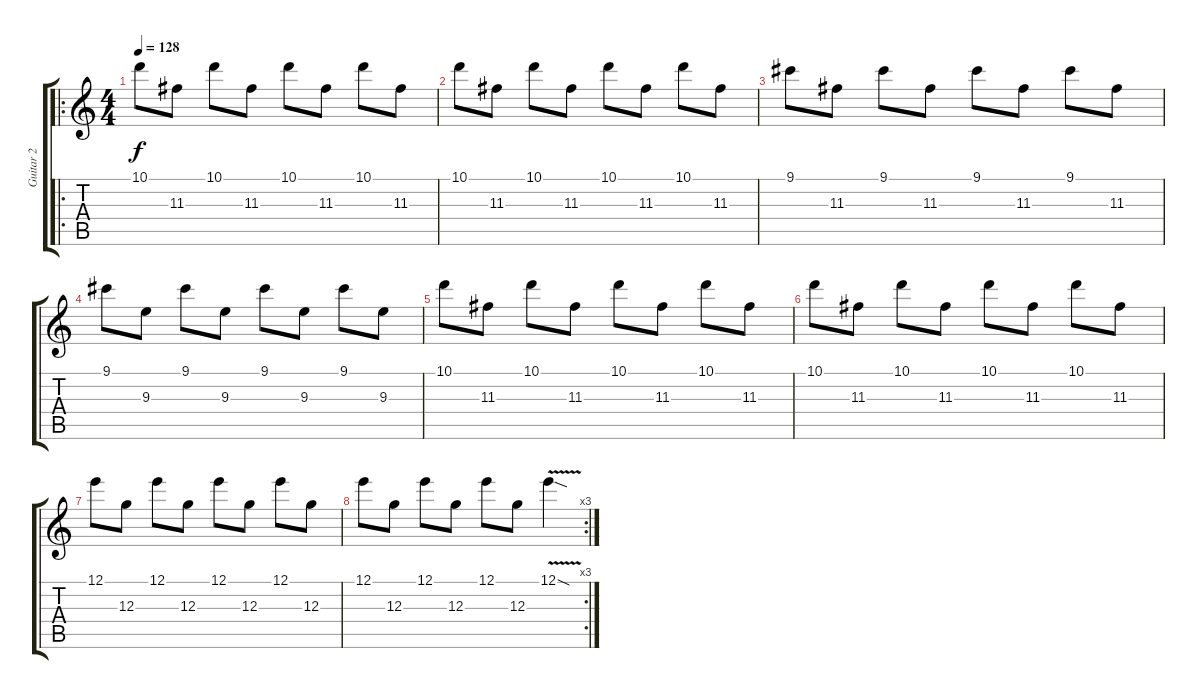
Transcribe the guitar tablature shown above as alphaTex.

\track ("Guitar 2" "Guitar 2") {instrument acousticguitarsteel}
\staff {score tabs}
\tuning (E4 B3 G3 D3 A2 E2) {hide}
\ro
\ts (4 4)
\tempo 128
\clef g2
\ks c
10.1.8{dy f} 11.3.8 10.1.8 11.3.8 10.1.8 11.3.8 10.1.8 11.3.8 |
10.1.8 11.3.8 10.1.8 11.3.8 10.1.8 11.3.8 10.1.8 11.3.8 |
9.1.8 11.3.8 9.1.8 11.3.8 9.1.8 11.3.8 9.1.8 11.3.8 |
9.1.8 9.3.8 9.1.8 9.3.8 9.1.8 9.3.8 9.1.8 9.3.8 |
10.1.8 11.3.8 10.1.8 11.3.8 10.1.8 11.3.8 10.1.8 11.3.8 |
10.1.8 11.3.8 10.1.8 11.3.8 10.1.8 11.3.8 10.1.8 11.3.8 |
12.1.8 12.3.8 12.1.8 12.3.8 12.1.8 12.3.8 12.1.8 12.3.8 |
\rc 3
12.1.8 12.3.8 12.1.8 12.3.8 12.1.8 12.3.8 12.1{v sod}.4
